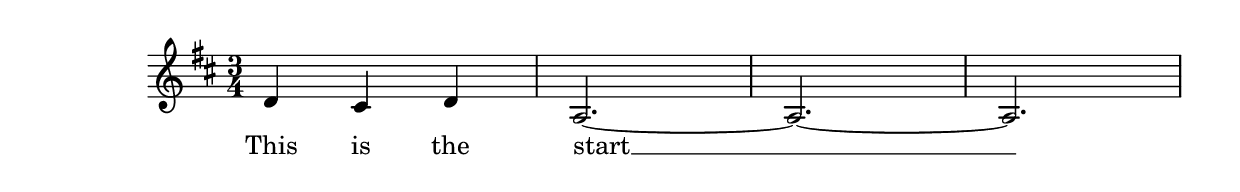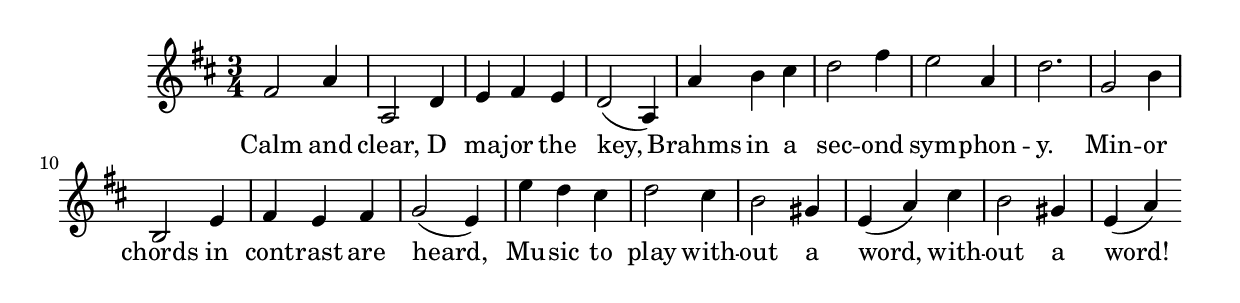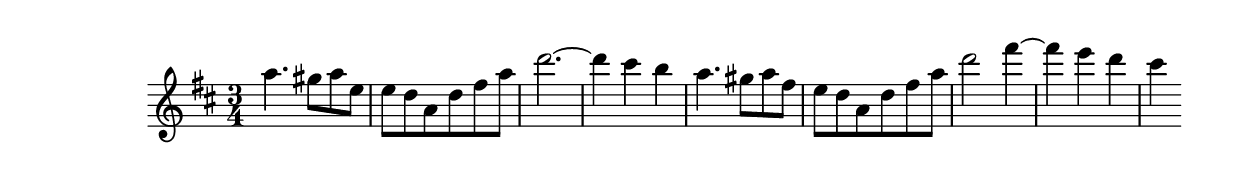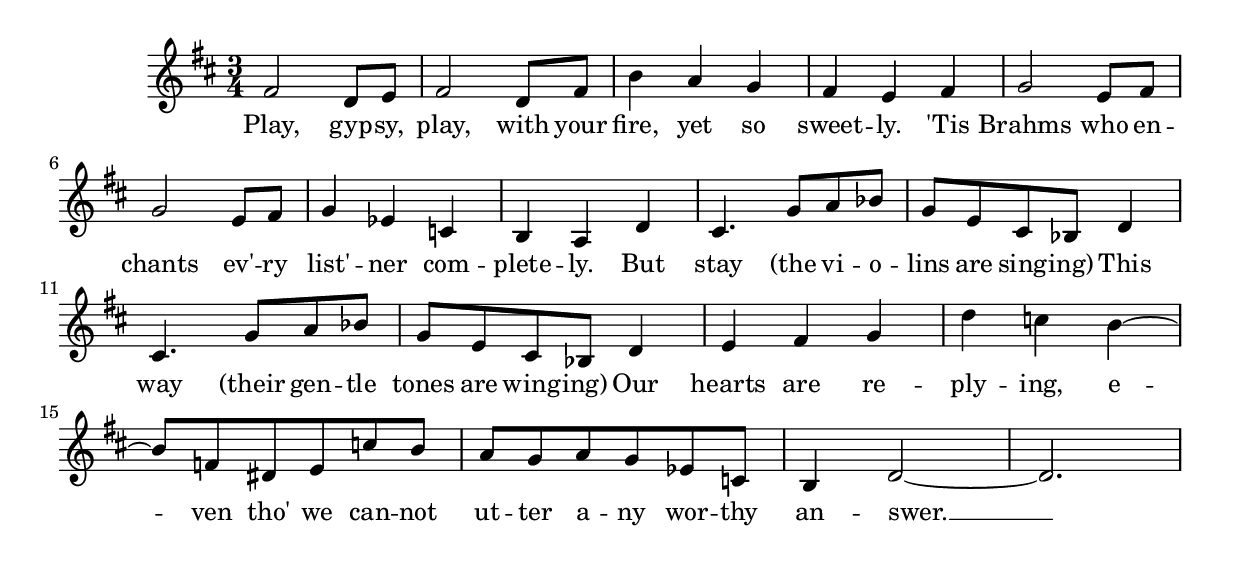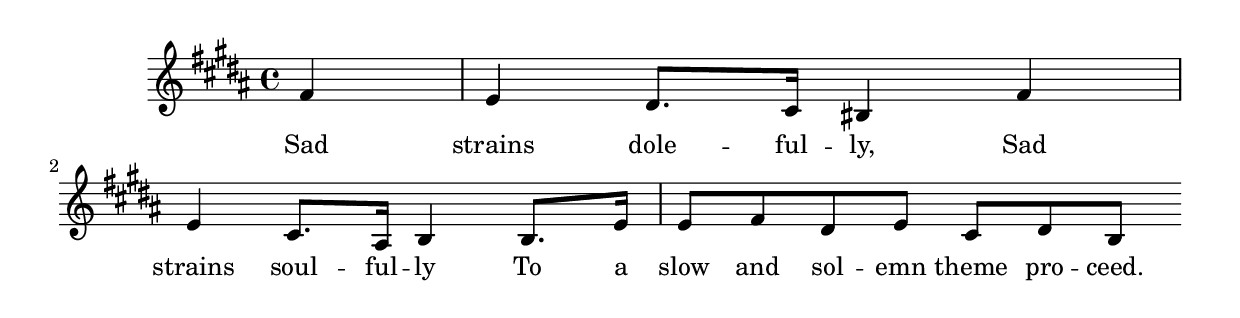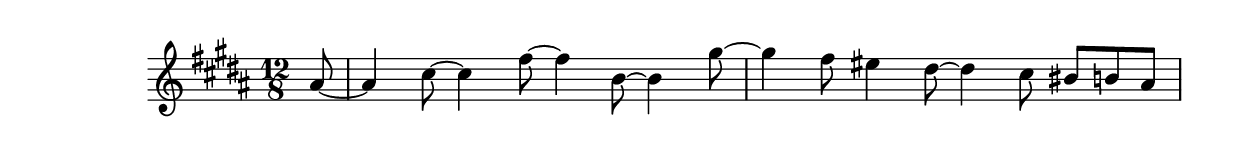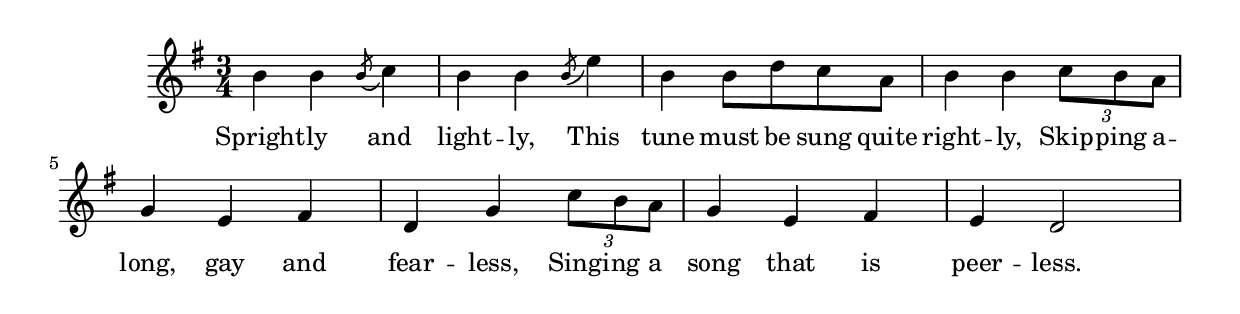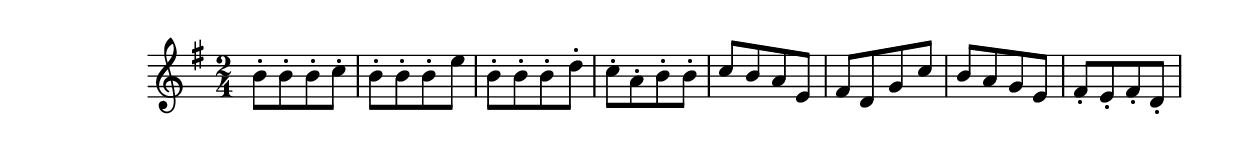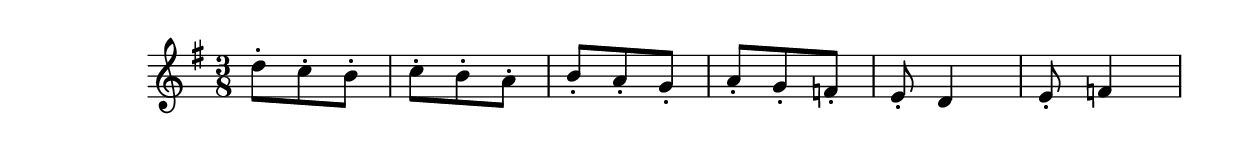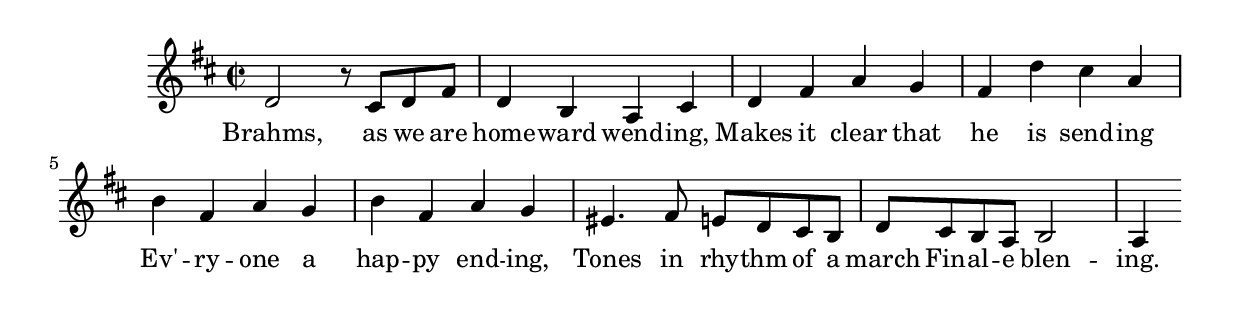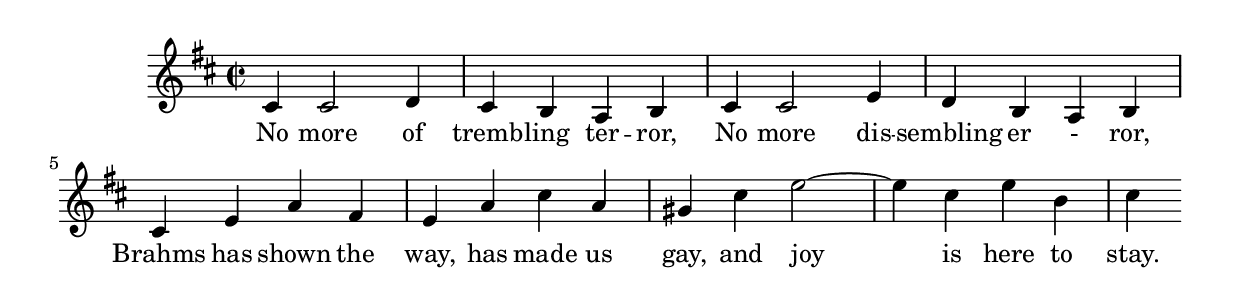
% Brahms 'Symphony No. 2 in D Major, Op. 73'
\version "2.18.2"
% Movement I Melody A {{{
melody_ia = <<
    \relative c' {
        \clef "treble"
        \key d \major
        \time 3/4
        d4 cis d |
        a2.~ |
        a2.~ |
        a2.
    }
    \addlyrics {
        This is the start __
    }
>> % }}}

% Movement I Melody B {{{
melody_ib = <<
    \relative c' {
        \clef "treble"
        \key d \major
        \time 3/4
        fis2 a4 |
        a,2 d4 |
        e4 fis e |
        d2( a4) |
        a'4 b cis |
        d2 fis4 |
        e2 a,4 |
        d2. |
        g,2 b4 |
        b,2 e4 |
        fis4 e fis |
        g2( e4) |
        e'4 d cis |
        d2 cis4 |
        b2 gis4 |
        e4( a) cis |
        b2 gis4 |
        e4( a4)
    }
    \addlyrics {
        Calm and clear, D ma -- jor the key,
        Brahms in a sec -- ond sym -- phon -- y.
        Min -- or chords in cont -- rast are heard,
        Mu -- sic to play with -- out a word,
        with -- out a word!
    }
>> % }}}

% Movement I Melody C {{{
melody_ic = <<
    \relative c''' {
        \clef "treble"
        \key d \major
        \time 3/4
        a4. gis8 a e |
        e8 d a d fis a |
        d2.~ |
        d4 cis b |
        a4. gis8 a fis |
        e8 d a d fis a |
        d2 fis4~ |
        fis4 e d |
        cis4
    }
    \addlyrics {}
>> % }}}

% Movement I Melody D {{{
melody_id = <<
    \relative c' {
        \clef "treble"
        \key d \major
        \time 3/4
        fis2 d8 e |
        fis2 d8 fis |
        b4 a g |
        fis4 e fis |
        g2 e8 fis |
        g2 e8 fis |
        g4 ees c |
        b4 a d |
        cis4. g'8 a bes |
        g8 e cis bes d4 |
        cis4. g'8 a bes |
        g8 e cis bes d4 |
        e4 fis g |
        d'4 c b~ |
        b8 f dis e c' b |
        a8 g a g ees c |
        b4 d2~ |
        d2. |
    }
    \addlyrics {
        Play, gyp -- sy, play, with your fire,
        yet so sweet -- ly.
        'Tis Brahms who en -- chants
        ev' -- ry list' -- ner com -- plete -- ly.
        But stay (the vi -- o -- lins are sing -- ing)
        This way (their gen -- tle tones are wing -- ing)
        Our hearts are re -- ply -- ing,
        e -- ven tho' we can -- not ut -- ter
        a -- ny wor -- thy an -- swer. __
    }
>> % }}}

% Movement II Melody A {{{
melody_iia = <<
    \relative c' {
        \clef "treble"
        \key b \major
        \time 4/4
        \partial 4 fis4 |
        e4 dis8. cis16 bis4 fis' |
        e4 cis8. ais16 b4 b8. e16 |
        e8[ fis dis e] cis[ dis b]
    }
    \addlyrics {
        Sad strains dole -- ful -- ly,
        Sad strains soul -- ful -- ly
        To a slow and sol -- emn theme pro -- ceed.
    }
>> % }}}

% Movement II Melody B {{{
melody_iib = <<
    \relative c'' {
        \clef "treble"
        \key b \major
        \time 12/8
        \partial 8 ais8~ |
        ais4 cis8~ cis4 fis8~ fis4 b,8~ b4 gis'8~ |
        gis4 fis8 eis4 dis8~ dis4 cis8 bis8 b ais |
    }
    \addlyrics {}
>> % }}}

% Movement III Melody A {{{
melody_iiia = <<
    \relative c'' {
        \clef "treble"
        \key g \major
        \time 3/4
        b4 b \slashedGrace{b8(} c4) |
        b4 b \slashedGrace{b8(} e4) |
        b4 b8 d c a |
        b4 b \tuplet 3/2 {c8 b a} |
        g4 e fis |
        d4 g \tuplet 3/2 {c8 b a} |
        g4 e fis |
        e4 d2 |
    }
    \addlyrics {
        Spright -- ly and light -- ly,
        This tune must be sung quite right -- ly,
        Skip -- ping a -- long, gay and fear -- less,
        Sing -- ing a song that is peer -- less.
    }
>> % }}}

% Movement III Melody B {{{
melody_iiib = <<
    \relative c'' {
        \clef "treble"
        \key g \major
        \time 2/4
        b8[-. b-. b-. c]-. |
        b8[-. b-. b-. e] |
        b8[-. b-. b-. d]-. |
        c8[-. a-. b-. b]-. |
        c8[ b a e] |
        fis8[ d g c] |
        b8[ a g e] |
        fis8[-. e-. fis-. d]-. |
    }
    \addlyrics {}
>> % }}}

% Movement III Melody C {{{
melody_iiic = <<
    \relative c'' {
        \clef "treble"
        \key g \major
        \time 3/8
        d8-. c-. b-. |
        c8-. b-. a-. |
        b8-. a-. g-. |
        a8-. g-. f-. |
        e8-. d4 |
        e8-. f4 |
    }
    \addlyrics {}
>> % }}}

% Movement IV Melody A {{{
melody_iva = <<
    \relative c' {
        \clef "treble"
        \key d \major
        \time 2/2
        d2 r8 cis8 d fis |
        d4 b a cis |
        d4 fis a g |
        fis4 d' cis a |
        b4 fis a g |
        b4 fis a g |
        eis4. fis8 e d cis b |
        d8 cis b a b2 |
        a4
    }
    \addlyrics {
        Brahms, as we are home -- ward wend -- ing,
        Makes it clear that he is send -- ing
        Ev' -- ry -- one a hap -- py end -- ing,
        Tones in rhy -- thm of a march
        Fin -- al -- e blen -- ing.
    }
>> % }}}

% Movement IV Melody B {{{
melody_ivb = <<
    \relative c' {
        \clef "treble"
        \key d \major
        \time 2/2
        cis4 cis2 d4 |
        cis4 b a b |
        cis4 cis2 e4 |
        d4 b a b |
        cis4 e a fis |
        e4 a cis a |
        gis4 cis e2~ |
        e4 cis e b |
        cis
    }
    \addlyrics {
        No more of tremb -- ling ter -- ror,
        No more dis -- sembling er - ror,
        Brahms has shown the way,
        has made us gay, and joy is here to stay.
    }
>> % }}}

\paper { oddFooterMarkup = ##f }
\layout { ragged-right = ##f }

\book { \bookOutputSuffix "1a" \melody_ia }
\book { \bookOutputSuffix "1b" \melody_ib }
\book { \bookOutputSuffix "1c" \melody_ic }
\book { \bookOutputSuffix "1d" \melody_id }
\book { \bookOutputSuffix "2a" \melody_iia }
\book { \bookOutputSuffix "2b" \melody_iib }
\book { \bookOutputSuffix "3a" \melody_iiia }
\book { \bookOutputSuffix "3b" \melody_iiib }
\book { \bookOutputSuffix "3c" \melody_iiic }
\book { \bookOutputSuffix "4a" \melody_iva }
\book { \bookOutputSuffix "4b" \melody_ivb }